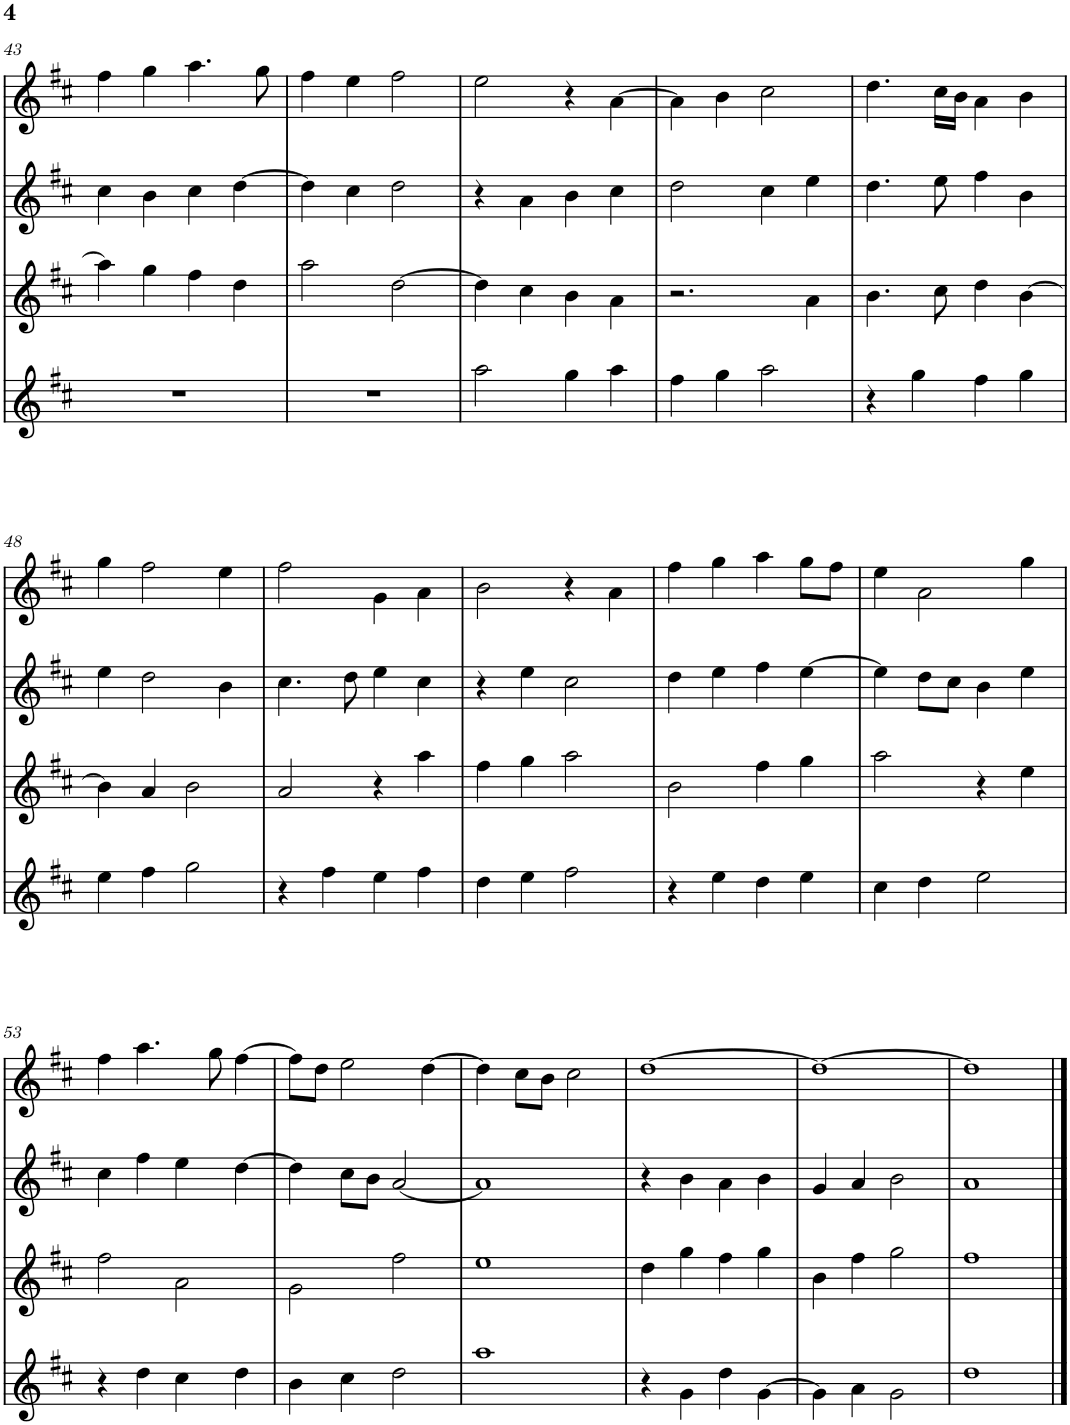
**kern	**kern	**kern	**kern
*part4	*part3	*part2	*part1
*staff4	*staff3	*staff2	*staff1
*I"Piano	*I"Piano	*I"Piano	*I"alto
*I'Pno	*I'Pno	*I'Pno	*
!!LO:PB:g=z
*clefG2	*clefG2	*clefG2	*clefG2
*k[f#c#]	*k[f#c#]	*k[f#c#]	*k[f#c#]
*M4/4	*M4/4	*M4/4	*M4/4
=43	=43	=43	=43
1r	4aa\]	4cc#\	4ff#\
.	4gg\	4b\	4gg\
.	4ff#\	4cc#\	4.aa\
.	4dd\	[4dd\	.
.	.	.	8gg\
=44	=44	=44	=44
1r	2aa\	4dd\]	4ff#\
.	.	4cc#\	4ee\
.	[2dd\	2dd\	2ff#\
=45	=45	=45	=45
2aa\	4dd\]	4r	2ee\
.	4cc#\	4a\	.
4gg\	4b\	4b\	4r
4aa\	4a\	4cc#\	[4a\
=46	=46	=46	=46
4ff#\	2.r	2dd\	4a\]
4gg\	.	.	4b\
2aa\	.	4cc#\	2cc#\
.	4a\	4ee\	.
=47	=47	=47	=47
4r	4.b\	4.dd\	4.dd\
4gg\	.	.	.
.	8cc#\	8ee\	16cc#\LL
.	.	.	16b\JJ
4ff#\	4dd\	4ff#\	4a\
4gg\	[4b\	4b\	4b\
!!LO:LB:g=z
=48	=48	=48	=48
4ee\	4b\]	4ee\	4gg\
4ff#\	4a/	2dd\	2ff#\
2gg\	2b\	.	.
.	.	4b\	4ee\
=49	=49	=49	=49
4r	2a/	4.cc#\	2ff#\
4ff#\	.	.	.
.	.	8dd\	.
4ee\	4r	4ee\	4g\
4ff#\	4aa\	4cc#\	4a\
=50	=50	=50	=50
4dd\	4ff#\	4r	2b\
4ee\	4gg\	4ee\	.
2ff#\	2aa\	2cc#\	4r
.	.	.	4a\
=51	=51	=51	=51
4r	2b\	4dd\	4ff#\
4ee\	.	4ee\	4gg\
4dd\	4ff#\	4ff#\	4aa\
4ee\	4gg\	[4ee\	8gg\L
.	.	.	8ff#\J
=52	=52	=52	=52
4cc#\	2aa\	4ee\]	4ee\
4dd\	.	8dd\L	2a\
.	.	8cc#\J	.
2ee\	4r	4b\	.
.	4ee\	4ee\	4gg\
!!LO:LB:g=z
=53	=53	=53	=53
4r	2ff#\	4cc#\	4ff#\
4dd\	.	4ff#\	4.aa\
4cc#\	2a\	4ee\	.
.	.	.	8gg\
4dd\	.	[4dd\	[4ff#\
=54	=54	=54	=54
4b\	2g\	4dd\]	8ff#\L]
.	.	.	8dd\J
4cc#\	.	8cc#\L	2ee\
.	.	8b\J	.
2dd\	2ff#\	[2a/	.
.	.	.	[4dd\
=55	=55	=55	=55
1aa	1ee	1a]	4dd\]
.	.	.	8cc#\L
.	.	.	8b\J
.	.	.	2cc#\
=56	=56	=56	=56
4r	4dd\	4r	[1dd
4g\	4gg\	4b\	.
4dd\	4ff#\	4a\	.
[4g\	4gg\	4b\	.
=57	=57	=57	=57
4g\]	4b\	4g/	1dd_
4a\	4ff#\	4a/	.
2g\	2gg\	2b\	.
=58	=58	=58	=58
1dd	1ff#	1a	1dd]
==	==	==	==
*-	*-	*-	*-
